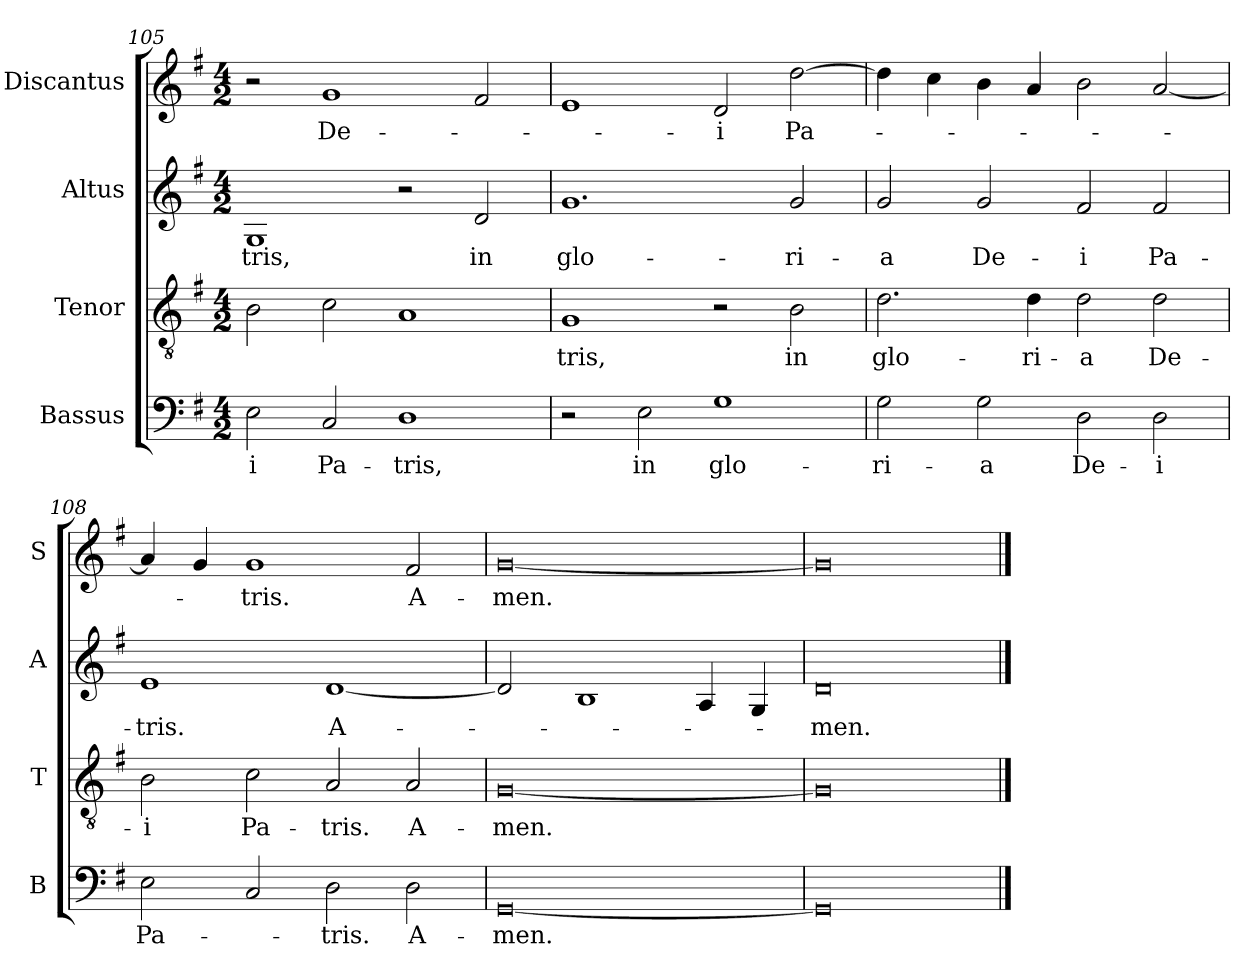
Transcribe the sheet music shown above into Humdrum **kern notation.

**kern	**text	**kern	**text	**kern	**text	**kern	**text
*part4	*part4	*part3	*part3	*part2	*part2	*part1	*part1
*staff4	*staff4	*staff3	*staff3	*staff2	*staff2	*staff1	*staff1
*I"Bassus	*	*I"Tenor	*	*I"Altus	*	*I"Discantus	*
*I'B	*	*I'T	*	*I'A	*	*I'S	*
*clefF4	*	*clefGv2	*	*clefG2	*	*clefG2	*
*k[f#]	*	*k[f#]	*	*k[f#]	*	*k[f#]	*
*G:	*	*G:	*	*G:	*	*G:	*
*M4/2	*	*M4/2	*	*M4/2	*	*M4/2	*
=105	=105	=105	=105	=105	=105	=105	=105
!	!LO:LY:b	!	!	!	!LO:LY:b	!	!
2E\	-i	2B\	.	1G	-tris,	2r	.
!	!LO:LY:b	!	!	!	!	!	!LO:LY:b
2C/	Pa-	2c\	.	.	.	1g	De-
!	!LO:LY:b	!	!	!	!	!	!
1D	-tris,	1A	.	2r	.	.	.
!	!	!	!	!	!LO:LY:b	!	!
.	.	.	.	2d/	in	2f#/	.
=106	=106	=106	=106	=106	=106	=106	=106
!	!	!	!LO:LY:b	!	!LO:LY:b	!	!
2r	.	1G	-tris,	1.g	glo-	1e	.
!	!LO:LY:b	!	!	!	!	!	!
2E\	in	.	.	.	.	.	.
!	!LO:LY:b	!	!	!	!	!	!LO:LY:b
1G	glo-	2r	.	.	.	2d/	-i
!	!	!	!LO:LY:b	!	!LO:LY:b	!	!LO:LY:b
.	.	2B\	in	2g/	-ri-	[2dd\	Pa-
=107	=107	=107	=107	=107	=107	=107	=107
!	!LO:LY:b	!	!LO:LY:b	!	!LO:LY:b	!	!
2G\	-ri-	2.d\	glo-	2g/	-a	4dd\]	.
.	.	.	.	.	.	4cc\	.
!	!LO:LY:b	!	!	!	!LO:LY:b	!	!
2G\	-a	.	.	2g/	De-	4b\	.
!	!	!	!LO:LY:b	!	!	!	!
.	.	4d\	-ri-	.	.	4a/	.
!	!LO:LY:b	!	!LO:LY:b	!	!LO:LY:b	!	!
2D\	De-	2d\	-a	2f#/	-i	2b\	.
!	!LO:LY:b	!	!LO:LY:b	!	!LO:LY:b	!	!
2D\	-i	2d\	De-	2f#/	Pa-	[2a/	.
=108	=108	=108	=108	=108	=108	=108	=108
!	!LO:LY:b	!	!LO:LY:b	!	!LO:LY:b	!	!
2E\	Pa-	2B\	-i	1e	-tris.	4a/]	.
.	.	.	.	.	.	4g/	.
!	!	!	!LO:LY:b	!	!	!	!LO:LY:b
2C/	.	2c\	Pa-	.	.	1g	-tris.
!	!LO:LY:b	!	!LO:LY:b	!	!LO:LY:b	!	!
2D\	-tris.	2A/	-tris.	[1d	A-	.	.
!	!LO:LY:b	!	!LO:LY:b	!	!	!	!LO:LY:b
2D\	A-	2A/	A-	.	.	2f#/	A-
=109	=109	=109	=109	=109	=109	=109	=109
!	!LO:LY:b	!	!LO:LY:b	!	!	!	!LO:LY:b
[0GG	-men.	[0G	-men.	2d/]	.	[0g	-men.
.	.	.	.	1B	.	.	.
.	.	.	.	4A/	.	.	.
.	.	.	.	4G/	.	.	.
=110	=110	=110	=110	=110	=110	=110	=110
!	!	!	!	!	!LO:LY:b	!	!
0GG]	.	0G]	.	0d	-men.	0g]	.
==	==	==	==	==	==	==	==
*-	*-	*-	*-	*-	*-	*-	*-
